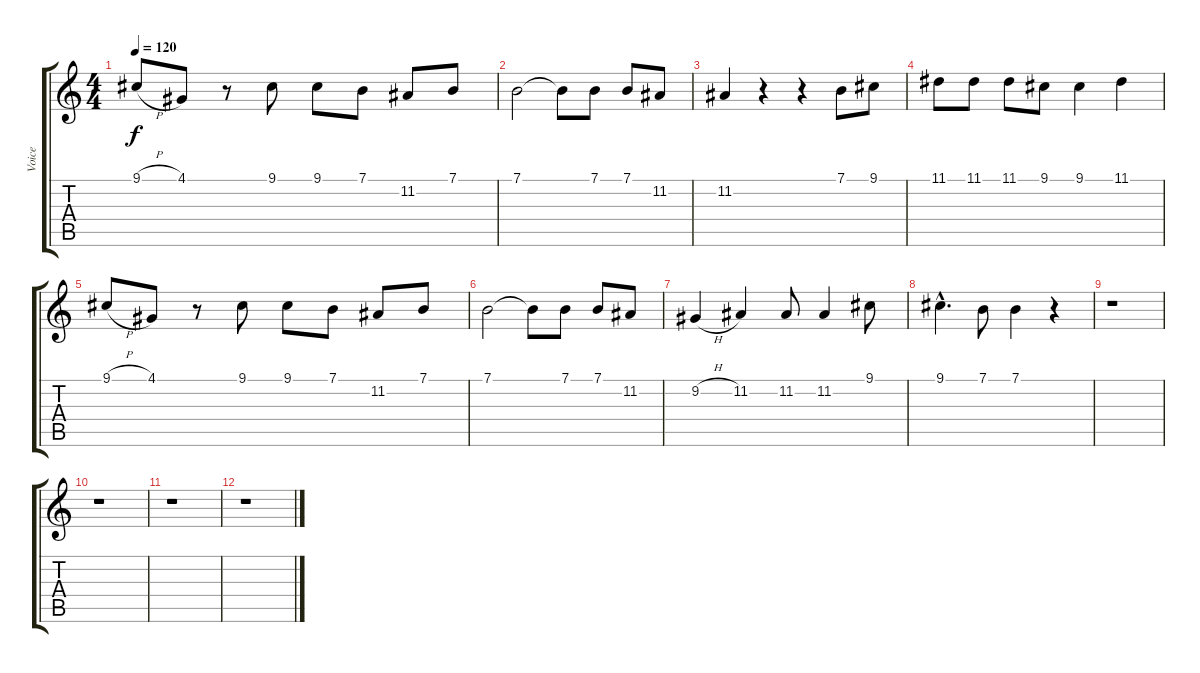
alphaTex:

\track ("Voice" "Voice") {instrument lead2sawtooth}
\staff {score tabs}
\tuning (E4 B3 G3 D3 A2 E2) {hide}
\ts (4 4)
\tempo 120
\clef g2
\ks c
9.1{h}.8{dy f} 4.1.8 r.8 9.1.8 9.1.8 7.1.8 11.2.8 7.1.8 |
7.1.2 7.1{t}.8 7.1.8 7.1.8 11.2.8 |
11.2.4 r.4 r.4 7.1.8 9.1.8 |
11.1.8 11.1.8 11.1.8 9.1.8 9.1.4 11.1.4 |
9.1{h}.8 4.1.8 r.8 9.1.8 9.1.8 7.1.8 11.2.8 7.1.8 |
7.1.2 7.1{t}.8 7.1.8 7.1.8 11.2.8 |
9.2{h}.4 11.2.4 11.2.8 11.2.4 9.1.8 |
9.1{hac}.4{d} 7.1.8 7.1.4 r.4 |
r.1 |
r.1 |
r.1 |
r.1
